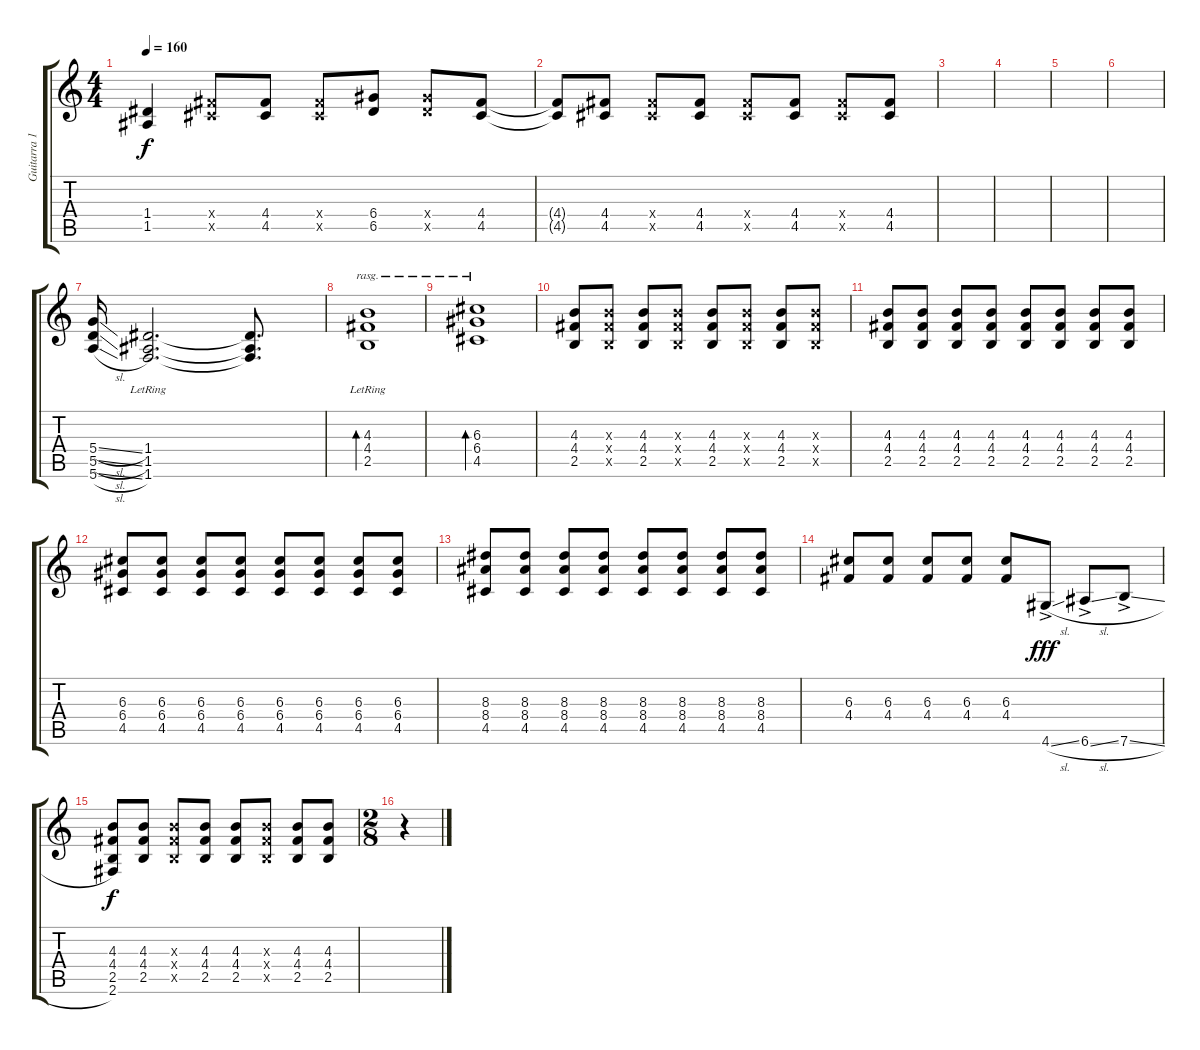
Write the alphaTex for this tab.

\track ("Guitarra 1" "Guitarra 1") {instrument overdrivenguitar}
\staff {score tabs}
\tuning (E4 B3 G3 D3 A2 E2) {hide}
\ts (4 4)
\tempo 160
\clef g2
\ks c
(1.4 1.5).4{dy f} (4.4{x} 4.5{x}).8 (4.4 4.5).8 (4.4{x} 4.5{x}).8 (6.4 6.5).8 (6.4{x} 6.5{x}).8 (4.4 4.5).8 |
(4.4{t} 4.5{t}).8 (4.4 4.5).8 (4.4{x} 4.5{x}).8 (4.4 4.5).8 (4.4{x} 4.5{x}).8 (4.4 4.5).8 (4.4{x} 4.5{x}).8 (4.4 4.5).8 |
|
|
|
|
(5.4{sl} 5.5{sl} 5.6{sl}).16{instrument overdrivenguitar} (1.4{lr} 1.5{lr} 1.6{lr}).2{d} (1.4{t} 1.5{t} 1.6{t}).8{d} |
(4.3{lr} 4.4{lr} 2.5{lr}).1{bd 240 rasg ii} |
(6.3 6.4 4.5).1{bd 240 rasg ii} |
(4.3 4.4 2.5).8 (4.3{x} 4.4{x} 2.5{x}).8 (4.3 4.4 2.5).8 (4.3{x} 4.4{x} 2.5{x}).8 (4.3 4.4 2.5).8 (4.3{x} 4.4{x} 2.5{x}).8 (4.3 4.4 2.5).8 (4.3{x} 4.4{x} 2.5{x}).8 |
(4.3 4.4 2.5).8 (4.3 4.4 2.5).8 (4.3 4.4 2.5).8 (4.3 4.4 2.5).8 (4.3 4.4 2.5).8 (4.3 4.4 2.5).8 (4.3 4.4 2.5).8 (4.3 4.4 2.5).8 |
(6.3 6.4 4.5).8 (6.3 6.4 4.5).8 (6.3 6.4 4.5).8 (6.3 6.4 4.5).8 (6.3 6.4 4.5).8 (6.3 6.4 4.5).8 (6.3 6.4 4.5).8 (6.3 6.4 4.5).8 |
(8.3 8.4 4.5).8 (8.3 8.4 4.5).8 (8.3 8.4 4.5).8 (8.3 8.4 4.5).8 (8.3 8.4 4.5).8 (8.3 8.4 4.5).8 (8.3 8.4 4.5).8 (8.3 8.4 4.5).8 |
(6.3 4.4).8 (6.3 4.4).8 (6.3 4.4).8 (6.3 4.4).8 (6.3 4.4).8 4.6{sl ac}.8{dy fff} 6.6{sl ac}.8 7.6{sl ac}.8 |
(4.3 4.4 2.5 2.6).8{dy f} (4.3 4.4 2.5).8 (4.3{x} 4.4{x} 2.5{x}).8 (4.3 4.4 2.5).8 (4.3 4.4 2.5).8 (4.3{x} 4.4{x} 2.5{x}).8 (4.3 4.4 2.5).8 (4.3 4.4 2.5).8 |
\ts (2 8)
r.4
